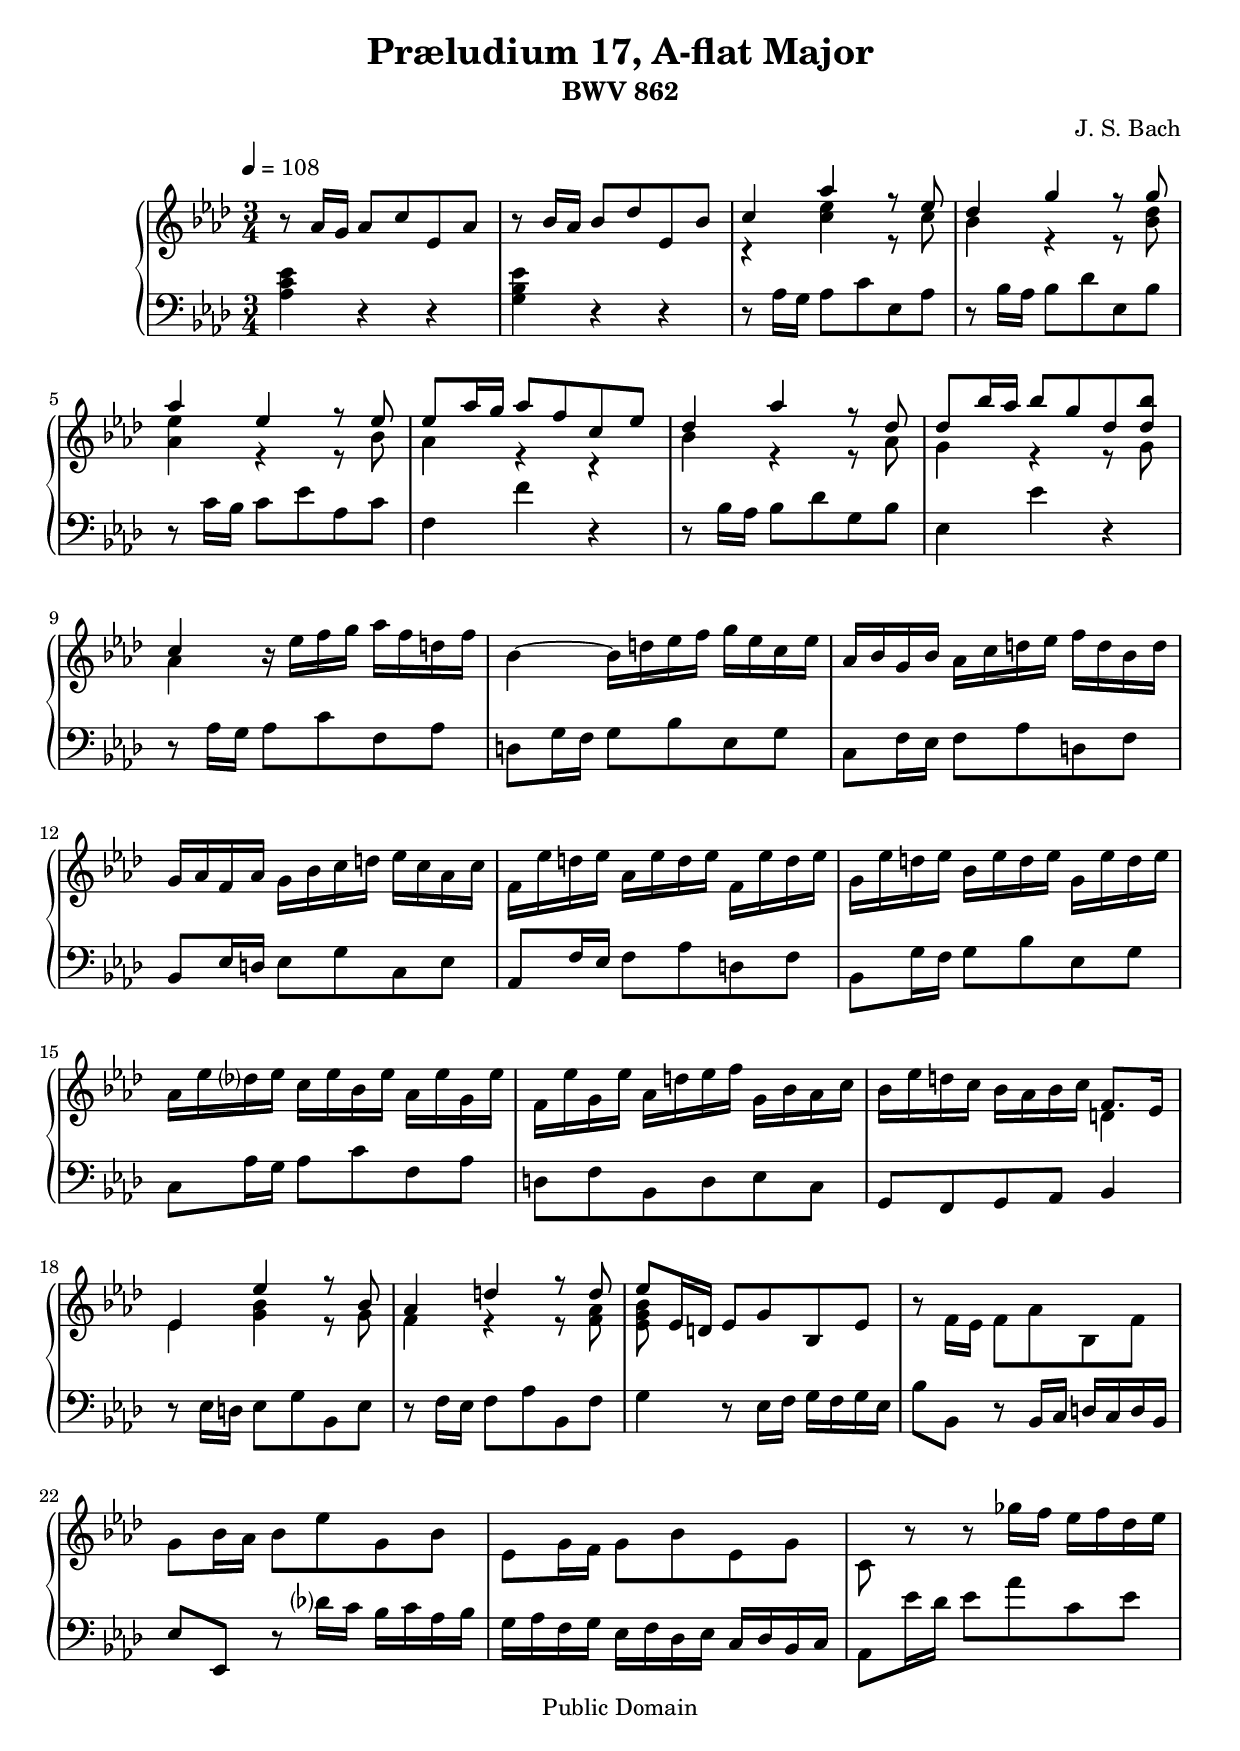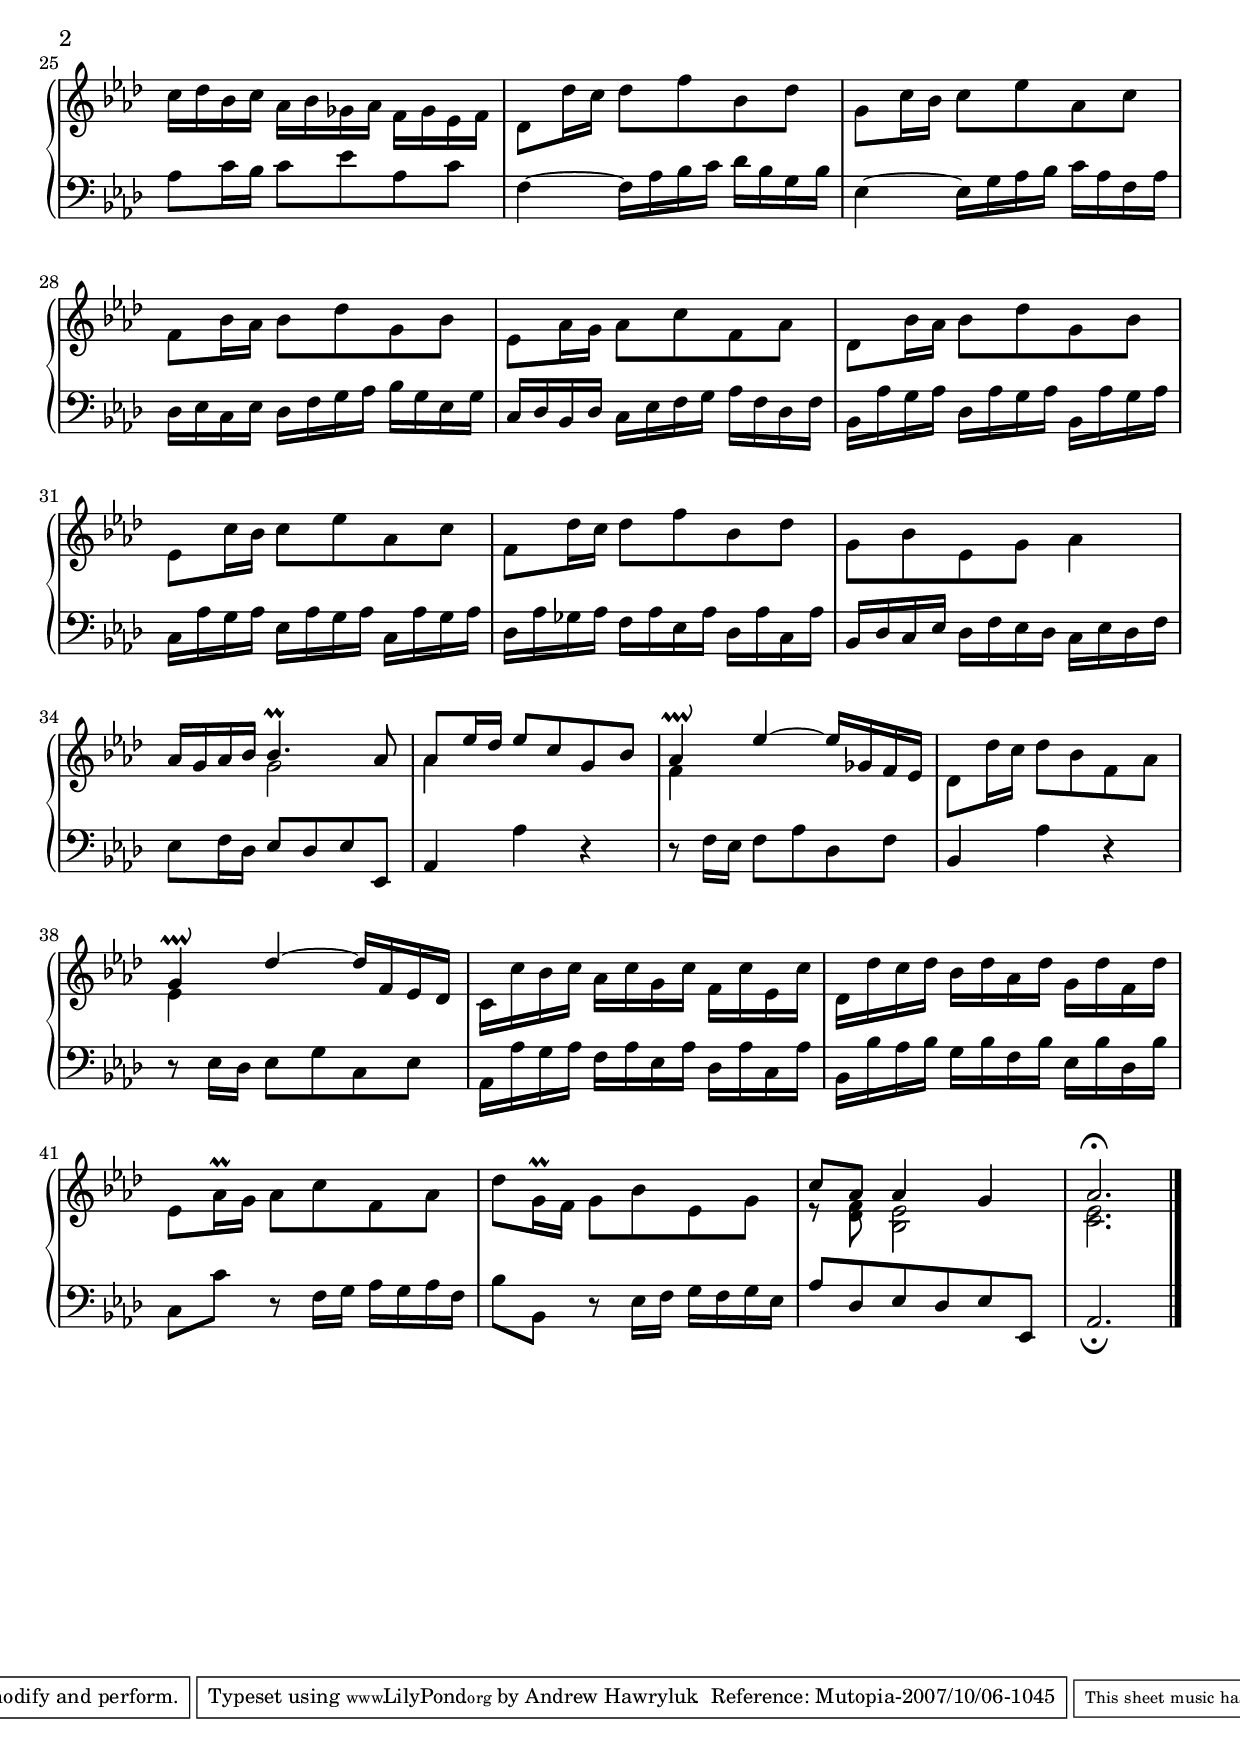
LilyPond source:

\header {
  title = "Præludium 17, A-flat Major"
  subtitle = "BWV 862"
  composer = "J. S. Bach"
  
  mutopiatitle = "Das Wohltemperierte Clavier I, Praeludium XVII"
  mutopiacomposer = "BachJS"
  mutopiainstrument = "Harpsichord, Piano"
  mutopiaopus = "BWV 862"
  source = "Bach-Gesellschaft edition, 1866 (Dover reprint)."
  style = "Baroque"
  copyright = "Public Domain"
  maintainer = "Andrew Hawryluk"
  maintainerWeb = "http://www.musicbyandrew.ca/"
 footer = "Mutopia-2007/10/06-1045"
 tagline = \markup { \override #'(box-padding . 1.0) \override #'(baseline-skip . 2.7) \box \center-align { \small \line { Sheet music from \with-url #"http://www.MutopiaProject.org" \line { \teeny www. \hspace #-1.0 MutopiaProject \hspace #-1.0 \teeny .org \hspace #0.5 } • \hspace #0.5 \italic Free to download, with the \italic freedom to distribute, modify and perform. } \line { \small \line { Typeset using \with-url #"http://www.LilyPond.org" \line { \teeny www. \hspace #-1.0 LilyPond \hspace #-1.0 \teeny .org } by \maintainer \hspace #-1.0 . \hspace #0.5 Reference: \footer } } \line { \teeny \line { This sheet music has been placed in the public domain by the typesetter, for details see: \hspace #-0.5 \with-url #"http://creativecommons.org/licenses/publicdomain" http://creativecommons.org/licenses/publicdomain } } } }
}

\version "2.10.5"
     upper = \relative c'' {
        \clef treble
        \key aes \major
        \time 3/4
        \override Score.MetronomeMark #'padding = #2.5
        \tempo 4 = 108
     
        r8 aes16 g aes8 c ees, aes
        r8 bes16 aes bes8 des ees, bes'
        <<{c4 aes' r8 ees} \\
        {r4 <c ees> r8 c}>>
        <<{des4 g r8 g} \\
        {bes,4 r r8 <bes des>}>>
        
        <<{aes'4 ees r8 ees} \\
        {<aes, ees'>4 r r8 bes}>>
        <<{ees8 aes16 g aes8 f c ees} \\
        {aes,4 r r }>>
        <<{des aes' r8 des,} \\
        {bes4 r r8 aes}>>
        <<{des8 bes'16 aes bes8 g des <des bes'>} \\
        {g,4 r r8 g}>>
        <<{c4 \once \override Voice.Rest #'Y-offset = #0.0 r16 \stemDown ees f g aes f d f} \\
        {aes,4 s s}>>
        
        bes4~ bes16 d ees f g ees c ees
        aes, bes g bes aes c d ees f d bes d 
        g, aes f aes g bes c d ees c aes c
        f, ees' d ees aes, ees' d ees f, ees' d ees
        
        g, ees' d ees bes ees d ees g, ees' d ees
        aes, ees' des? ees c ees bes ees aes, ees' g, ees'
        f, ees' g, ees' aes, d ees f \stemDown g, bes aes c
        <<{\stemDown bes ees d c bes aes bes c \stemNeutral f,8. ees16} \\
        {s2 d4}>>
        
        <<{ees4 ees' r8 bes} \\
        {ees,4 <g bes> r8 g}>>
        <<{aes4 d r8 d} \\
        {f,4 r r8 <f aes>}>>
        <<{ees'8 ees,16 d ees8 g bes, ees} \\
        {<ees g bes>8}>>
        r8 f16 ees f8 aes bes, f'
        g bes16 aes bes8 ees g, bes
        
        ees, g16 f g8 bes ees, g
        c, r r ges''16 f ees f des ees
        c des bes c aes bes ges aes f ges ees f
        des8 des'16 c des8 f bes, des
        
        g, c16 bes c8 ees aes, c
        f, bes16 aes bes8 des g, bes
        ees, aes16 g aes8 c f, aes
        des, bes'16 aes bes8 des g, bes
        
        ees, c'16 bes c8 ees aes, c
        f, des'16 c des8 f bes, des
        g, bes ees, g aes4~
        <<{aes16 g aes bes bes4.\prall aes8}\\
        {s4 g2}>>
        
        <<{aes8 ees'16 des ees8 c g bes} \\
        {aes4}>>
        <<{aes4\prallup ees'~ ees16 ges, f ees} \\
        {f4}>>
        des8 des'16 c des 8 bes f aes
        <<{g4\prallup des'~ des16 f, ees des} \\
        {ees4}>>
        c16 c' bes c aes c g c f, c' ees, c'
        
        des, des' c des bes des aes des g, des' f, des'
        ees,8 aes16\prall g aes8 c f, aes
        des g,16\prall f g8 bes ees, g
        <<{c aes aes4 g} \\
        {r8 <des f> <bes ees>2}>>
        <<{\once \override Script #'padding = #1 aes'2.\fermata} \\
        {<c, ees>2.}>>
        \bar "|."
      }
     
     lower = \relative c' {
        \clef bass
        \key aes \major
        \time 3/4
     
        <aes c ees>4 r r
        <g bes ees> r r
        r8 aes16 g aes8 c ees, aes
        r8 bes16 aes bes8 des ees, bes'
        
        r8 c16 bes c8 ees aes, c
        f,4 f' r
        r8 bes,16 aes bes8 des g, bes
        ees,4 ees' r
        r8 aes,16 g aes8 c f, aes
        
        d, g16 f g8 bes ees, g
        c, f16 ees f8 aes d, f
        bes, ees16 d ees8 g c, ees
        aes, f'16 ees f8 aes d, f
        
        bes,8 g'16 f g8 bes ees, g
        c, aes'16 g aes8 c f, aes
        d, f bes, d ees c g f g aes bes4
        
        r8 ees16 d ees8 g bes, ees
        r8 f16 ees f8 aes bes, f'
        g4 r8 ees16 f g f g ees
        bes'8 bes, r bes16 c d c d bes
        ees8 ees, r des''?16 c bes c aes bes
        
        g aes f g ees f des ees c des bes c
        aes8 ees''16 des ees8 aes c, ees
        aes, c16 bes c8 ees aes, c
        f,4~ f16 aes bes c des bes g bes
        
        ees,4~ ees16 g aes bes c aes f aes
        des, ees c ees des f g aes bes g ees g
        c, des bes des c ees f g aes f des f
        bes, aes' g aes des, aes' g aes bes, aes' g aes
        
        c, aes' g aes ees aes g aes c, aes' g aes
        des, aes' ges aes f aes ees aes des, aes' c, aes'
        bes, des c ees des f ees des c ees des f
        ees8 f16 des ees8 des ees ees,
        
        aes4 aes' r
        r8 f16 ees f8 aes des, f
        bes,4 aes' r
        r8 ees16 des ees8 g c, ees
        aes,16 aes' g aes f aes ees aes des, aes' c, aes'
        
        bes, bes' aes bes g bes f bes ees, bes' des, bes'
        c,8 c' r f,16 g aes g aes f
        bes8 bes, r ees16 f g f g ees
        aes8 des, ees des ees ees,
        \once \override Script #'padding = #1 aes2._\fermata
     }
     
     \score {
        \new PianoStaff <<
           \new Staff = "upper" \upper
           \new Staff = "lower" \lower
        >>
        \layout { }
        \midi { }
     }
